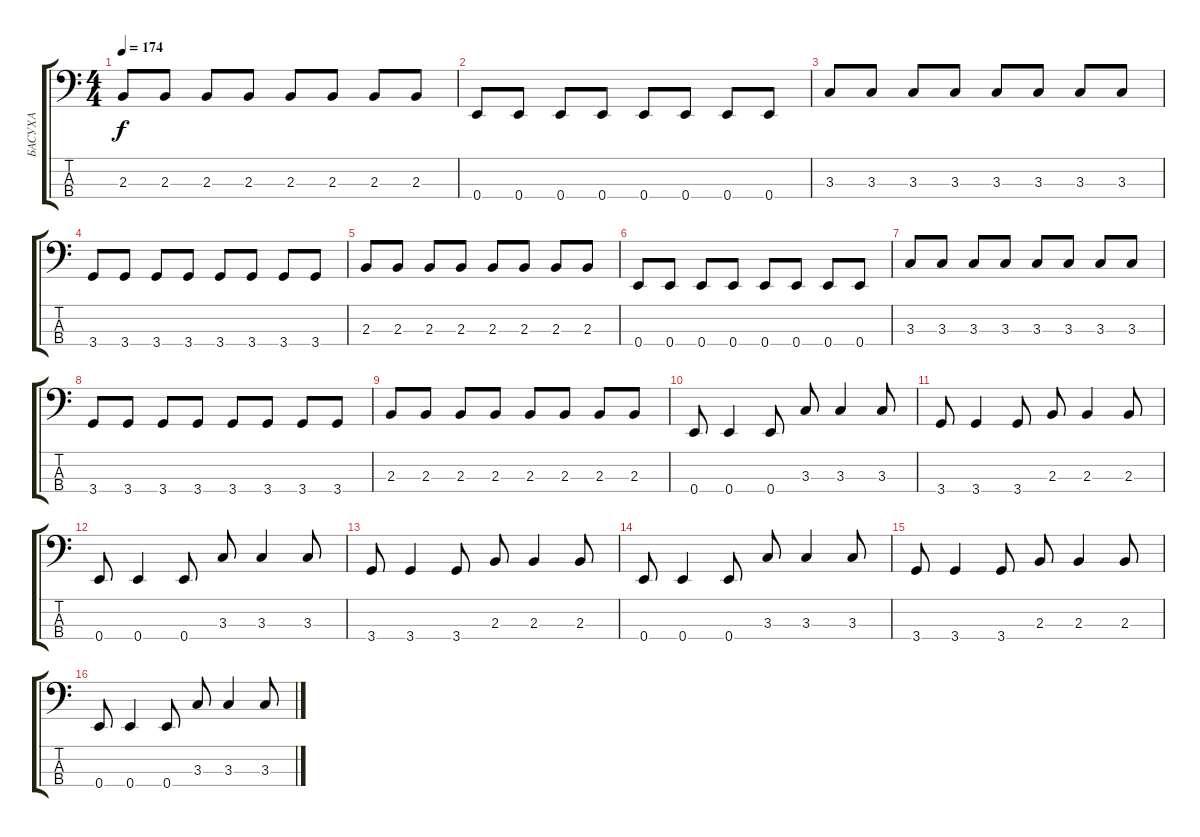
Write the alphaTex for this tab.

\track ("БАСУХА" "БАСУХА") {instrument electricbasspick}
\staff {score tabs}
\tuning (G2 D2 A1 E1) {hide}
\ts (4 4)
\tempo 174
\clef f4
\ks c
2.3.8{dy f} 2.3.8 2.3.8 2.3.8 2.3.8 2.3.8 2.3.8 2.3.8 |
0.4.8{instrument electricbasspick} 0.4.8 0.4.8 0.4.8 0.4.8 0.4.8 0.4.8 0.4.8 |
3.3.8 3.3.8 3.3.8 3.3.8 3.3.8 3.3.8 3.3.8 3.3.8 |
3.4.8 3.4.8 3.4.8 3.4.8 3.4.8 3.4.8 3.4.8 3.4.8 |
2.3.8 2.3.8 2.3.8 2.3.8 2.3.8 2.3.8 2.3.8 2.3.8 |
0.4.8 0.4.8 0.4.8 0.4.8 0.4.8 0.4.8 0.4.8 0.4.8 |
3.3.8 3.3.8 3.3.8 3.3.8 3.3.8 3.3.8 3.3.8 3.3.8 |
3.4.8 3.4.8 3.4.8 3.4.8 3.4.8 3.4.8 3.4.8 3.4.8 |
2.3.8 2.3.8 2.3.8 2.3.8 2.3.8 2.3.8 2.3.8 2.3.8 |
0.4.8 0.4.4 0.4.8 3.3.8 3.3.4 3.3.8 |
3.4.8 3.4.4 3.4.8 2.3.8 2.3.4 2.3.8 |
0.4.8 0.4.4 0.4.8 3.3.8 3.3.4 3.3.8 |
3.4.8 3.4.4 3.4.8 2.3.8 2.3.4 2.3.8 |
0.4.8 0.4.4 0.4.8 3.3.8 3.3.4 3.3.8 |
3.4.8 3.4.4 3.4.8 2.3.8 2.3.4 2.3.8 |
0.4.8 0.4.4 0.4.8 3.3.8 3.3.4 3.3.8
